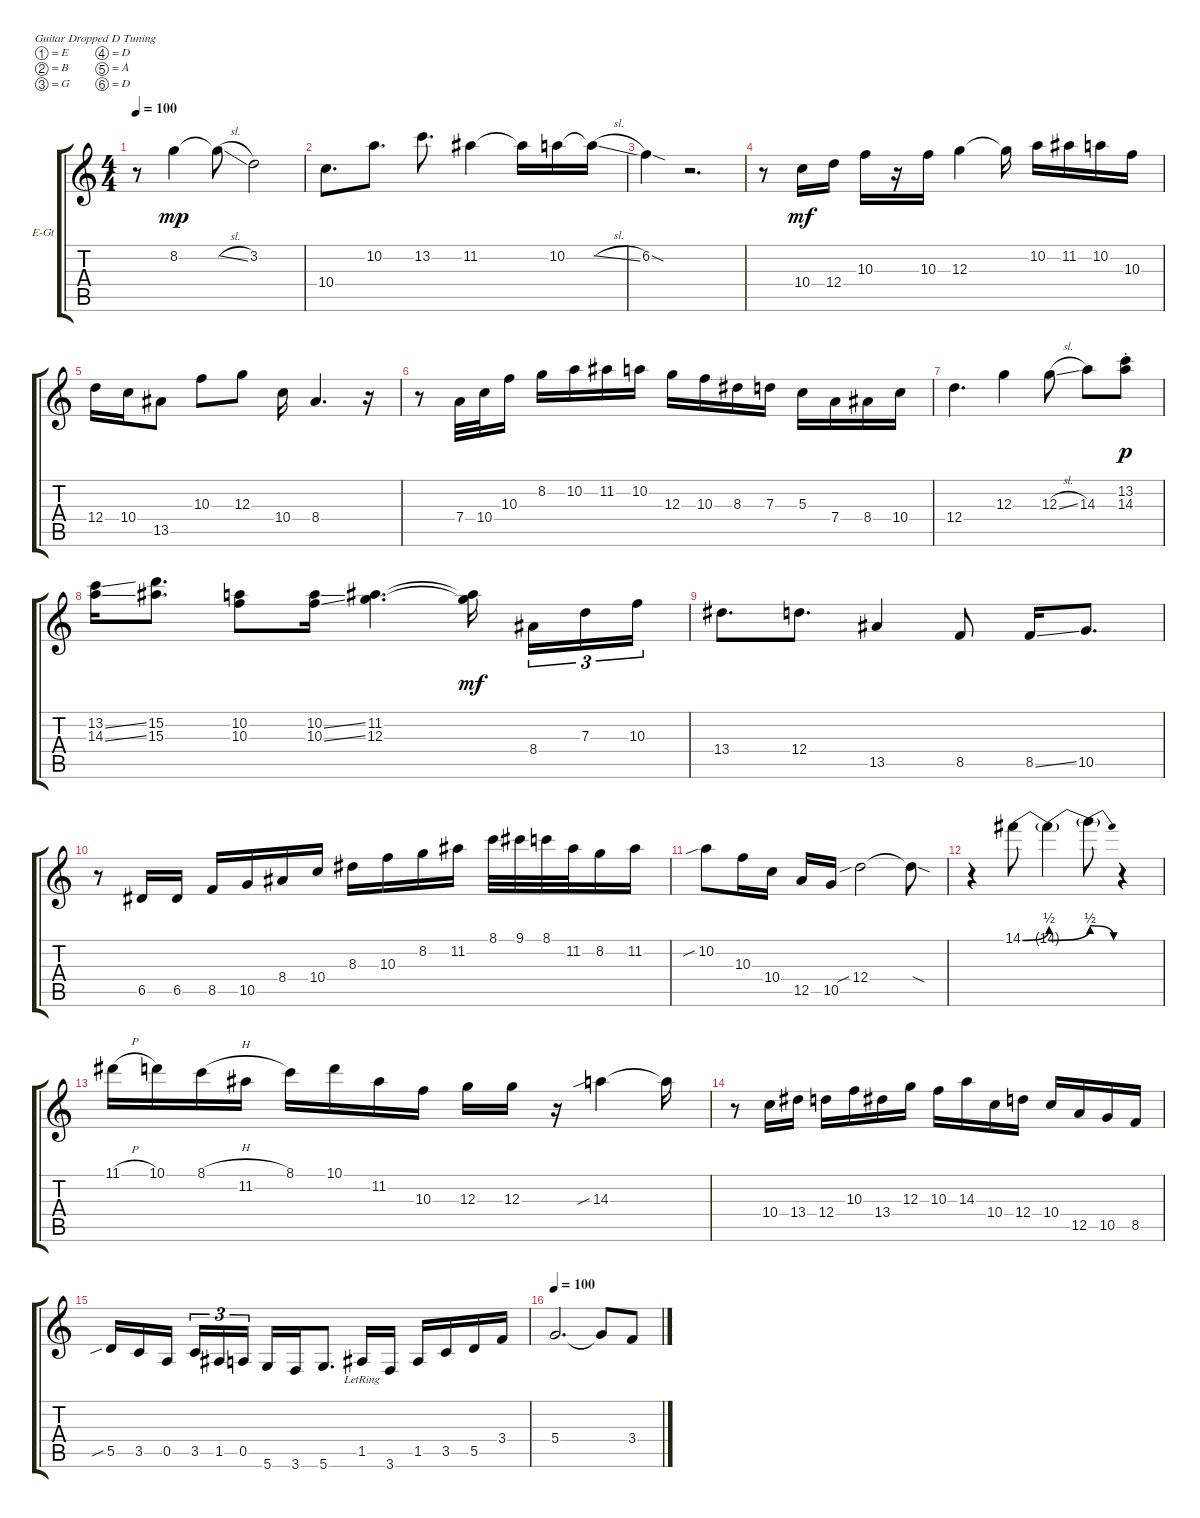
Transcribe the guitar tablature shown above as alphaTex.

\bracketExtendMode groupsimilarinstruments
\firstSystemTrackNameOrientation horizontal
\otherSystemsTrackNameOrientation horizontal
\track ("Paul" "E-Gt") {instrument distortionguitar}
\staff {score tabs}
\tuning (E4 B3 G3 D3 A2 D2)
\ts (4 4)
\tempo 100
\clef g2
\ks c
r.8{dy mp} 8.2.4 8.2{sl t}.8 3.2.2 |
10.4.8{d} 10.2.8{d} 13.2.8{d} 11.2.4 11.2{t}.16 10.2.16 10.2{sl t}.16 |
6.2{sod}.4 r.2{d} |
r.8 10.4.16{dy mf} 12.4.16 10.3.16 r.16 10.3.16 12.3.4 12.3{t}.16 10.2.16 11.2.16 10.2.16 10.3.16 |
12.4.16 10.4.16 13.5.8 10.3.8 12.3.8 10.4.16 8.4.4{d} r.16 |
r.8 7.4.32 10.4.32 10.3.16 8.2.16 10.2.16 11.2.16 10.2.16 12.3.16 10.3.16 8.3.16 7.3.16 5.3.16 7.4.16 8.4.16 10.4.16 |
12.4.4{d} 12.3.4 12.3{sl}.8 14.3.8 (13.2 14.3{st}).8{dy p} |
(13.2{ss} 14.3{ss}).16 (15.2 15.3).8{d} (10.2 10.3).8 (10.2{ss} 10.3{ss}).16 (11.2 12.3).4{d} (11.2{t} 12.3{t}).16{dy mf} 8.4.16{tu (3 2)} 7.3.16{tu (3 2)} 10.3.16{tu (3 2)} |
13.4.8{d} 12.4.8{d} 13.5.4 8.5.8 8.5{ss}.16 10.5.8{d} |
r.8 6.5.16 6.5.16 8.5.16 10.5.16 8.4.16 10.4.16 8.3.16 10.3.16 8.2.16 11.2.16 8.1.32 9.1.32 8.1.32 11.2.32 8.2.16 11.2.16 |
10.2{sib}.8 10.3.16 10.4.16 12.5.16 10.5.16 12.4{sib}.2 12.4{sod t}.8 |
r.4 14.1{be (bend 0 0 60 2)}.8 14.1{be (bend 0 0 60 2) t}.4 14.1{be (release 0 2 60 0) t}.8 r.4 |
11.1{h}.16 10.1.16 8.1{h}.16 11.2.16 8.1.16 10.1.16 11.2.16 10.3.16 12.3.16 12.3.16 r.16 14.3{sib}.4 14.3{t}.16 |
r.8 10.4.16 13.4.16 12.4.16 10.3.16 13.4.16 12.3.16 10.3.16 14.3.16 10.4.16 12.4.16 10.4.16 12.5.16 10.5.16 8.5.16 |
5.5{sib}.16 3.5.16 0.5.16 3.5.16{tu (3 2)} 1.5.16{tu (3 2)} 0.5.16{tu (3 2)} 5.6.16 3.6.16 5.6.8{d} 1.5{lr}.16 3.6.16 1.5.16 3.5.16 5.5.16 3.4.16 |
\tempo 100
5.4.2{d} 5.4{t}.8 3.4.8
